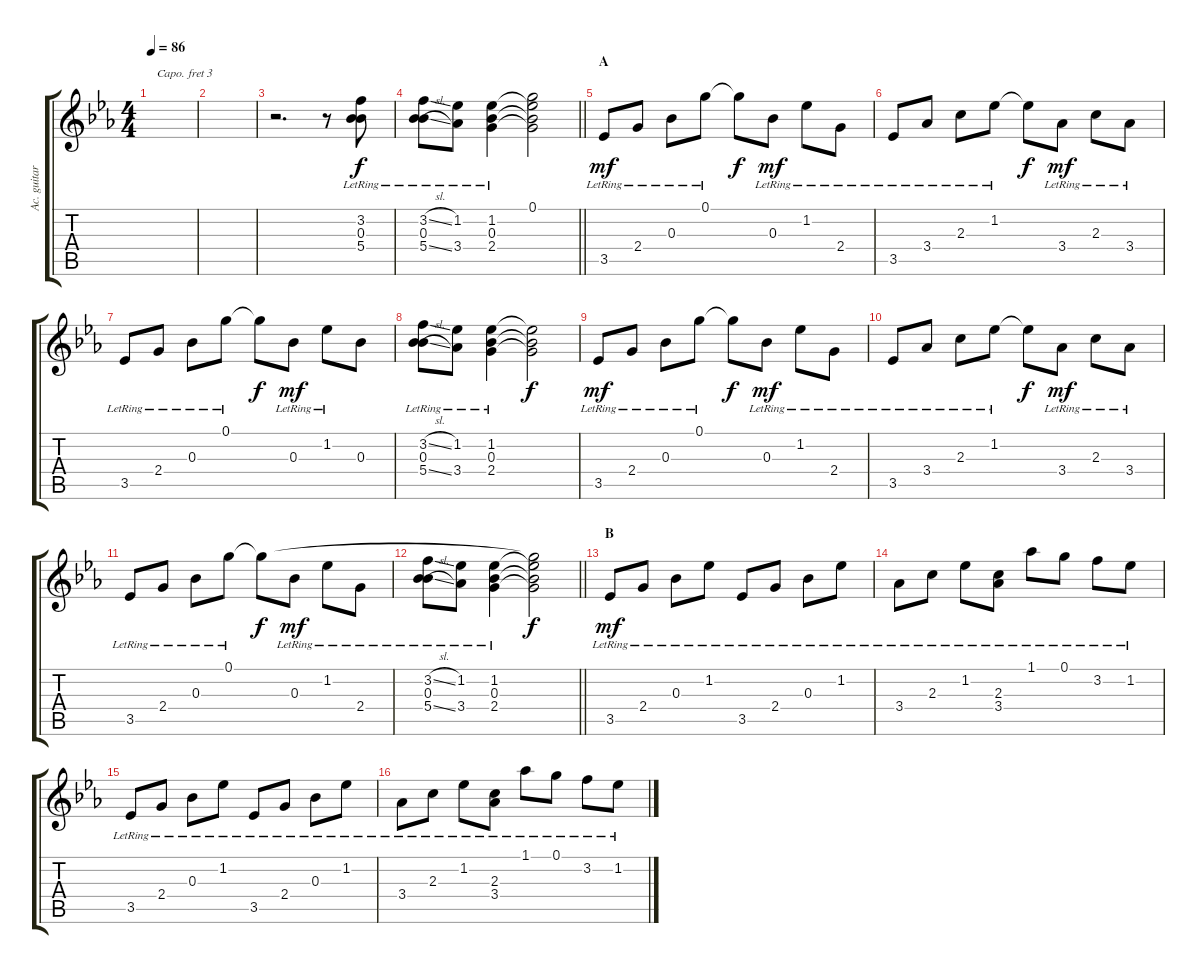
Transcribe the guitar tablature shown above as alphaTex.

\track ("Ac. guitar (Capo 3)" "Ac. guitar") {instrument acousticguitarsteel}
\staff {score tabs}
\capo 3
\tuning (E4 B3 G3 D3 A2 E2) {hide}
\ts (4 4)
\tempo 86
\clef g2
\ks eb
|
|
r.2{d} r.8 (3.2{lr} 0.3{lr} 5.4{lr}).8 |
\barLineRight lightlight
(3.2{sl lr} 0.3{lr} 5.4{sl lr}).8 (1.2{lr} 3.4{lr}).8 (1.2{lr} 0.3{lr} 2.4{lr}).4 (0.1 1.2{t} 0.3{t} 2.4{t}).2{dy f} |
\section ("" "A")
3.5{lr}.8{dy mf} 2.4{lr}.8 0.3{lr}.8 0.1{lr}.8 0.1{t}.8{dy f} 0.3{lr}.8{dy mf} 1.2{lr}.8 2.4{lr}.8 |
3.5{lr}.8 3.4{lr}.8 2.3{lr}.8 1.2{lr}.8 1.2{t}.8{dy f} 3.4{lr}.8{dy mf} 2.3{lr}.8 3.4{lr}.8 |
3.5{lr}.8 2.4{lr}.8 0.3{lr}.8 0.1{lr}.8 0.1{t}.8{dy f} 0.3{lr}.8{dy mf} 1.2{lr}.8 0.3.8 |
(3.2{sl lr} 0.3{lr} 5.4{sl lr}).8 (1.2{lr} 3.4{lr}).8 (1.2{lr} 0.3{lr} 2.4{lr}).4 (1.2{t} 0.3{t} 2.4{t}).2{dy f} |
3.5{lr}.8{dy mf} 2.4{lr}.8 0.3{lr}.8 0.1{lr}.8 0.1{t}.8{dy f} 0.3{lr}.8{dy mf} 1.2{lr}.8 2.4{lr}.8 |
3.5{lr}.8 3.4{lr}.8 2.3{lr}.8 1.2{lr}.8 1.2{t}.8{dy f} 3.4{lr}.8{dy mf} 2.3{lr}.8 3.4{lr}.8 |
3.5{lr}.8 2.4{lr}.8 0.3{lr}.8 0.1{lr}.8 0.1{t}.8{dy f} 0.3{lr}.8{dy mf} 1.2{lr}.8 2.4{lr}.8 |
\barLineRight lightlight
(3.2{sl lr} 0.3{lr} 5.4{sl lr}).8 (1.2{lr} 3.4{lr}).8 (1.2{lr} 0.3{lr} 2.4{lr}).4 (0.1{t} 1.2{t} 0.3{t} 2.4{t}).2{dy f} |
\section ("" "B")
3.5{lr}.8{dy mf} 2.4{lr}.8 0.3{lr}.8 1.2{lr}.8 3.5{lr}.8 2.4{lr}.8 0.3{lr}.8 1.2{lr}.8 |
3.4{lr}.8 2.3{lr}.8 1.2{lr}.8 (2.3{lr} 3.4{lr}).8 1.1{lr}.8 0.1{lr}.8 3.2{lr}.8 1.2{lr}.8 |
3.5{lr}.8 2.4{lr}.8 0.3{lr}.8 1.2{lr}.8 3.5{lr}.8 2.4{lr}.8 0.3{lr}.8 1.2{lr}.8 |
3.4{lr}.8 2.3{lr}.8 1.2{lr}.8 (2.3{lr} 3.4{lr}).8 1.1{lr}.8 0.1{lr}.8 3.2{lr}.8 1.2{lr}.8
